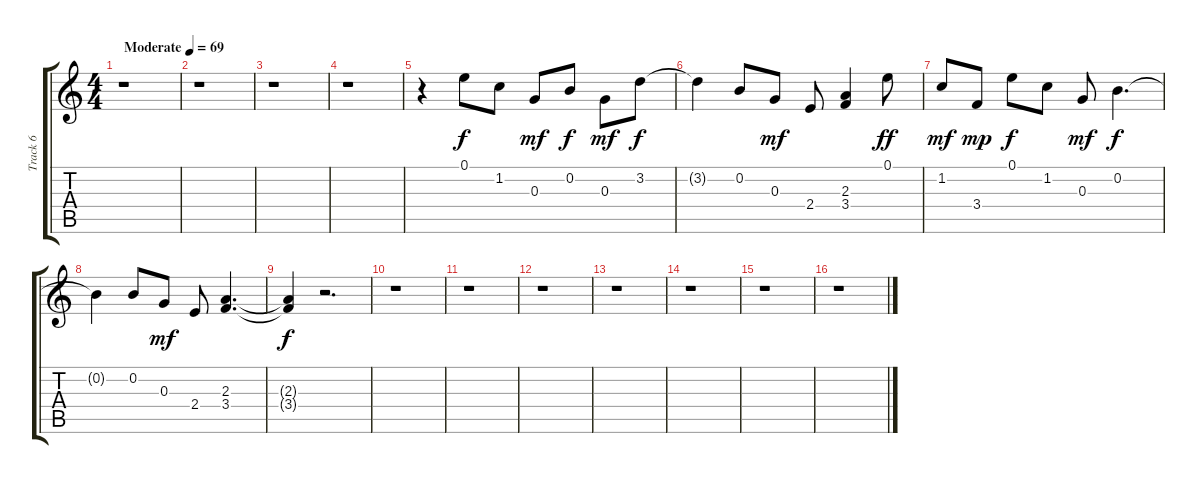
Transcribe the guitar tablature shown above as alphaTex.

\track ("Track 6" "Track 6") {instrument acousticguitarsteel}
\staff {score tabs}
\tuning (E4 B3 G3 D3 A2 E2) {hide}
\ts (4 4)
\tempo (69 "Moderate")
\clef g2
\ks c
r.1{dy f instrument acousticguitarsteel} |
r.1 |
r.1 |
r.1 |
r.4 0.1.8 1.2.8 0.3.8{dy mf} 0.2.8{dy f} 0.3.8{dy mf} 3.2.8{dy f} |
3.2{t}.4 0.2.8 0.3.8{dy mf} 2.4.8 (2.3 3.4).4 0.1.8{dy ff} |
1.2.8{dy mf} 3.4.8{dy mp} 0.1.8{dy f} 1.2.8 0.3.8{dy mf} 0.2.4{d dy f} |
0.2{t}.4 0.2.8 0.3.8{dy mf} 2.4.8 (2.3 3.4).4{d} |
(2.3{t} 3.4{t}).4{dy f} r.2{d} |
r.1 |
r.1 |
r.1 |
r.1 |
r.1 |
r.1 |
r.1
